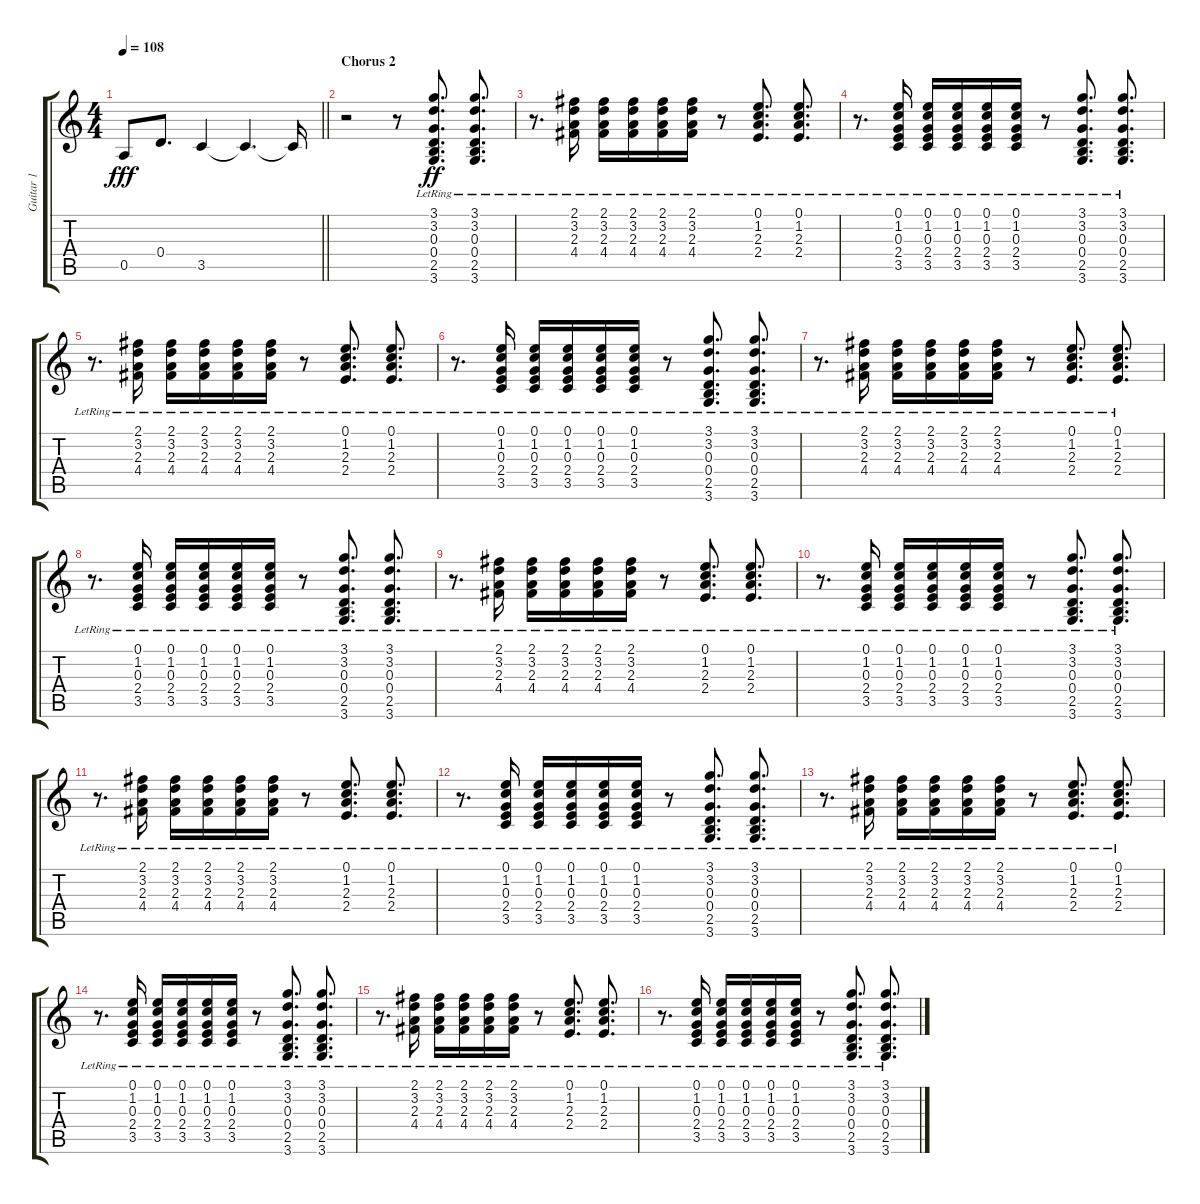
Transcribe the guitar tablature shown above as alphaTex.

\track ("Guitar 1" "Guitar 1") {instrument acousticguitarsteel}
\staff {score tabs}
\tuning (E4 B3 G3 D3 A2 E2) {hide}
\ts (4 4)
\tempo 108
\clef g2
\barLineRight lightlight
\ks c
0.5.8{dy fff} 0.4.8{d} 3.5.4 3.5{t}.4{d} 3.5{t}.16 |
\section ("" "Chorus 2")
r.2 r.8 (3.1{lr} 3.2{lr} 0.3{lr} 0.4{lr} 2.5{lr} 3.6{lr}).8{d dy ff} (3.1{lr} 3.2{lr} 0.3{lr} 0.4{lr} 2.5{lr} 3.6{lr}).8{d} |
r.8{d} (2.1{lr} 3.2{lr} 2.3{lr} 4.4{lr}).16 (2.1{lr} 3.2{lr} 2.3{lr} 4.4{lr}).16 (2.1{lr} 3.2{lr} 2.3{lr} 4.4{lr}).16 (2.1{lr} 3.2{lr} 2.3{lr} 4.4{lr}).16 (2.1{lr} 3.2{lr} 2.3{lr} 4.4{lr}).16 r.8 (0.1{lr} 1.2{lr} 2.3{lr} 2.4{lr}).8{d} (0.1{lr} 1.2{lr} 2.3{lr} 2.4{lr}).8{d} |
r.8{d} (0.1{lr} 1.2{lr} 0.3{lr} 2.4{lr} 3.5{lr}).16 (0.1{lr} 1.2{lr} 0.3{lr} 2.4{lr} 3.5{lr}).16 (0.1{lr} 1.2{lr} 0.3{lr} 2.4{lr} 3.5{lr}).16 (0.1{lr} 1.2{lr} 0.3{lr} 2.4{lr} 3.5{lr}).16 (0.1{lr} 1.2{lr} 0.3{lr} 2.4{lr} 3.5{lr}).16 r.8 (3.1{lr} 3.2{lr} 0.3{lr} 0.4{lr} 2.5{lr} 3.6{lr}).8{d} (3.1{lr} 3.2{lr} 0.3{lr} 0.4{lr} 2.5{lr} 3.6{lr}).8{d} |
r.8{d} (2.1{lr} 3.2{lr} 2.3{lr} 4.4{lr}).16 (2.1{lr} 3.2{lr} 2.3{lr} 4.4{lr}).16 (2.1{lr} 3.2{lr} 2.3{lr} 4.4{lr}).16 (2.1{lr} 3.2{lr} 2.3{lr} 4.4{lr}).16 (2.1{lr} 3.2{lr} 2.3{lr} 4.4{lr}).16 r.8 (0.1{lr} 1.2{lr} 2.3{lr} 2.4{lr}).8{d} (0.1{lr} 1.2{lr} 2.3{lr} 2.4{lr}).8{d} |
r.8{d} (0.1{lr} 1.2{lr} 0.3{lr} 2.4{lr} 3.5{lr}).16 (0.1{lr} 1.2{lr} 0.3{lr} 2.4{lr} 3.5{lr}).16 (0.1{lr} 1.2{lr} 0.3{lr} 2.4{lr} 3.5{lr}).16 (0.1{lr} 1.2{lr} 0.3{lr} 2.4{lr} 3.5{lr}).16 (0.1{lr} 1.2{lr} 0.3{lr} 2.4{lr} 3.5{lr}).16 r.8 (3.1{lr} 3.2{lr} 0.3{lr} 0.4{lr} 2.5{lr} 3.6{lr}).8{d} (3.1{lr} 3.2{lr} 0.3{lr} 0.4{lr} 2.5{lr} 3.6{lr}).8{d} |
r.8{d} (2.1{lr} 3.2{lr} 2.3{lr} 4.4{lr}).16 (2.1{lr} 3.2{lr} 2.3{lr} 4.4{lr}).16 (2.1{lr} 3.2{lr} 2.3{lr} 4.4{lr}).16 (2.1{lr} 3.2{lr} 2.3{lr} 4.4{lr}).16 (2.1{lr} 3.2{lr} 2.3{lr} 4.4{lr}).16 r.8 (0.1{lr} 1.2{lr} 2.3{lr} 2.4{lr}).8{d} (0.1{lr} 1.2{lr} 2.3{lr} 2.4{lr}).8{d} |
r.8{d} (0.1{lr} 1.2{lr} 0.3{lr} 2.4{lr} 3.5{lr}).16 (0.1{lr} 1.2{lr} 0.3{lr} 2.4{lr} 3.5{lr}).16 (0.1{lr} 1.2{lr} 0.3{lr} 2.4{lr} 3.5{lr}).16 (0.1{lr} 1.2{lr} 0.3{lr} 2.4{lr} 3.5{lr}).16 (0.1{lr} 1.2{lr} 0.3{lr} 2.4{lr} 3.5{lr}).16 r.8 (3.1{lr} 3.2{lr} 0.3{lr} 0.4{lr} 2.5{lr} 3.6{lr}).8{d} (3.1{lr} 3.2{lr} 0.3{lr} 0.4{lr} 2.5{lr} 3.6{lr}).8{d} |
r.8{d} (2.1{lr} 3.2{lr} 2.3{lr} 4.4{lr}).16 (2.1{lr} 3.2{lr} 2.3{lr} 4.4{lr}).16 (2.1{lr} 3.2{lr} 2.3{lr} 4.4{lr}).16 (2.1{lr} 3.2{lr} 2.3{lr} 4.4{lr}).16 (2.1{lr} 3.2{lr} 2.3{lr} 4.4{lr}).16 r.8 (0.1{lr} 1.2{lr} 2.3{lr} 2.4{lr}).8{d} (0.1{lr} 1.2{lr} 2.3{lr} 2.4{lr}).8{d} |
r.8{d} (0.1{lr} 1.2{lr} 0.3{lr} 2.4{lr} 3.5{lr}).16 (0.1{lr} 1.2{lr} 0.3{lr} 2.4{lr} 3.5{lr}).16 (0.1{lr} 1.2{lr} 0.3{lr} 2.4{lr} 3.5{lr}).16 (0.1{lr} 1.2{lr} 0.3{lr} 2.4{lr} 3.5{lr}).16 (0.1{lr} 1.2{lr} 0.3{lr} 2.4{lr} 3.5{lr}).16 r.8 (3.1{lr} 3.2{lr} 0.3{lr} 0.4{lr} 2.5{lr} 3.6{lr}).8{d} (3.1{lr} 3.2{lr} 0.3{lr} 0.4{lr} 2.5{lr} 3.6{lr}).8{d} |
r.8{d} (2.1{lr} 3.2{lr} 2.3{lr} 4.4{lr}).16 (2.1{lr} 3.2{lr} 2.3{lr} 4.4{lr}).16 (2.1{lr} 3.2{lr} 2.3{lr} 4.4{lr}).16 (2.1{lr} 3.2{lr} 2.3{lr} 4.4{lr}).16 (2.1{lr} 3.2{lr} 2.3{lr} 4.4{lr}).16 r.8 (0.1{lr} 1.2{lr} 2.3{lr} 2.4{lr}).8{d} (0.1{lr} 1.2{lr} 2.3{lr} 2.4{lr}).8{d} |
r.8{d} (0.1{lr} 1.2{lr} 0.3{lr} 2.4{lr} 3.5{lr}).16 (0.1{lr} 1.2{lr} 0.3{lr} 2.4{lr} 3.5{lr}).16 (0.1{lr} 1.2{lr} 0.3{lr} 2.4{lr} 3.5{lr}).16 (0.1{lr} 1.2{lr} 0.3{lr} 2.4{lr} 3.5{lr}).16 (0.1{lr} 1.2{lr} 0.3{lr} 2.4{lr} 3.5{lr}).16 r.8 (3.1{lr} 3.2{lr} 0.3{lr} 0.4{lr} 2.5{lr} 3.6{lr}).8{d} (3.1{lr} 3.2{lr} 0.3{lr} 0.4{lr} 2.5{lr} 3.6{lr}).8{d} |
r.8{d} (2.1{lr} 3.2{lr} 2.3{lr} 4.4{lr}).16 (2.1{lr} 3.2{lr} 2.3{lr} 4.4{lr}).16 (2.1{lr} 3.2{lr} 2.3{lr} 4.4{lr}).16 (2.1{lr} 3.2{lr} 2.3{lr} 4.4{lr}).16 (2.1{lr} 3.2{lr} 2.3{lr} 4.4{lr}).16 r.8 (0.1{lr} 1.2{lr} 2.3{lr} 2.4{lr}).8{d} (0.1{lr} 1.2{lr} 2.3{lr} 2.4{lr}).8{d} |
r.8{d} (0.1{lr} 1.2{lr} 0.3{lr} 2.4{lr} 3.5{lr}).16 (0.1{lr} 1.2{lr} 0.3{lr} 2.4{lr} 3.5{lr}).16 (0.1{lr} 1.2{lr} 0.3{lr} 2.4{lr} 3.5{lr}).16 (0.1{lr} 1.2{lr} 0.3{lr} 2.4{lr} 3.5{lr}).16 (0.1{lr} 1.2{lr} 0.3{lr} 2.4{lr} 3.5{lr}).16 r.8 (3.1{lr} 3.2{lr} 0.3{lr} 0.4{lr} 2.5{lr} 3.6{lr}).8{d} (3.1{lr} 3.2{lr} 0.3{lr} 0.4{lr} 2.5{lr} 3.6{lr}).8{d} |
r.8{d} (2.1{lr} 3.2{lr} 2.3{lr} 4.4{lr}).16 (2.1{lr} 3.2{lr} 2.3{lr} 4.4{lr}).16 (2.1{lr} 3.2{lr} 2.3{lr} 4.4{lr}).16 (2.1{lr} 3.2{lr} 2.3{lr} 4.4{lr}).16 (2.1{lr} 3.2{lr} 2.3{lr} 4.4{lr}).16 r.8 (0.1{lr} 1.2{lr} 2.3{lr} 2.4{lr}).8{d} (0.1{lr} 1.2{lr} 2.3{lr} 2.4{lr}).8{d} |
r.8{d} (0.1{lr} 1.2{lr} 0.3{lr} 2.4{lr} 3.5{lr}).16 (0.1{lr} 1.2{lr} 0.3{lr} 2.4{lr} 3.5{lr}).16 (0.1{lr} 1.2{lr} 0.3{lr} 2.4{lr} 3.5{lr}).16 (0.1{lr} 1.2{lr} 0.3{lr} 2.4{lr} 3.5{lr}).16 (0.1{lr} 1.2{lr} 0.3{lr} 2.4{lr} 3.5{lr}).16 r.8 (3.1{lr} 3.2{lr} 0.3{lr} 0.4{lr} 2.5{lr} 3.6{lr}).8{d} (3.1{lr} 3.2{lr} 0.3{lr} 0.4{lr} 2.5{lr} 3.6{lr}).8{d}
